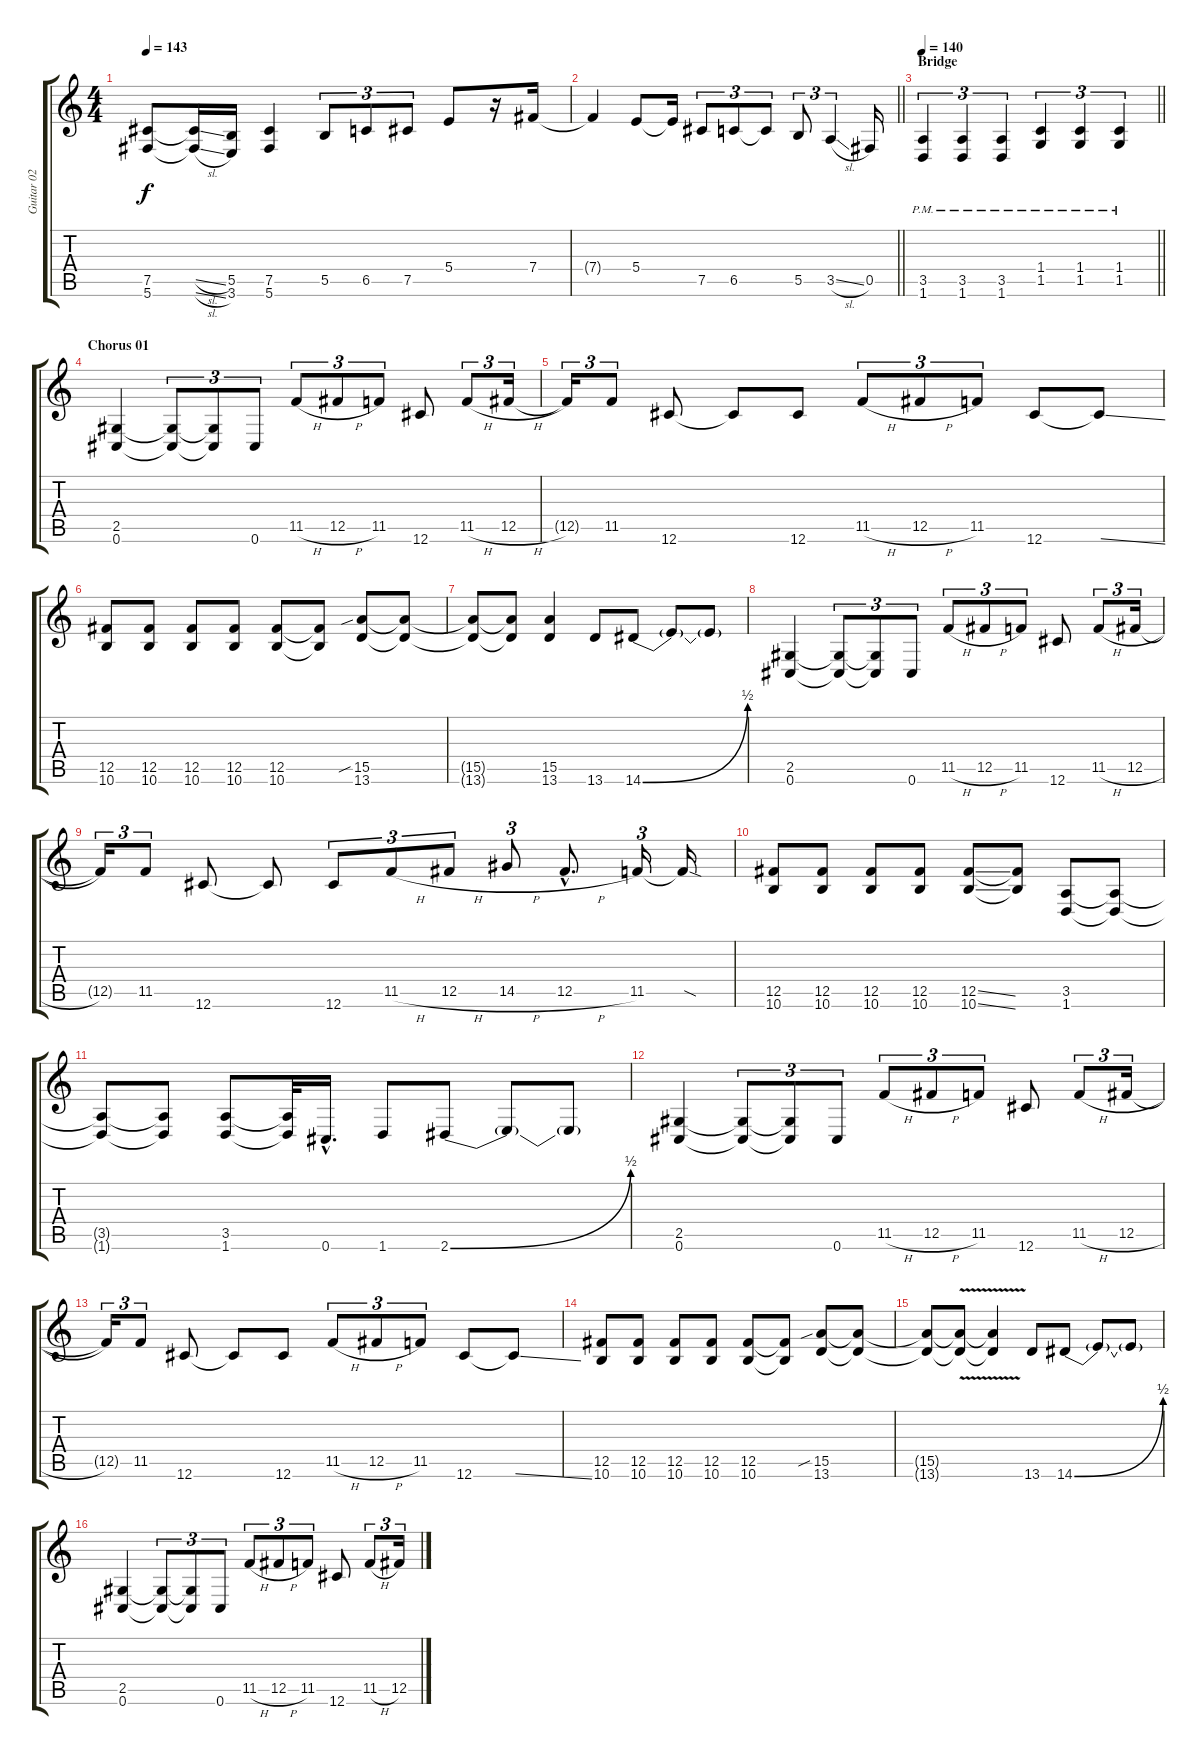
\track ("Guitar 02" "Guitar 02") {instrument distortionguitar}
\staff {score tabs}
\tuning (Db4 Ab3 E3 B2 Gb2 Db2) {hide}
\ts (4 4)
\tempo 143
\clef g2
\ks c
(7.5 5.6).8{dy f} (7.5{sl t} 5.6{sl t}).16 (5.5 3.6).16 (7.5 5.6).4 5.5.8{tu (3 2)} 6.5.8{tu (3 2)} 7.5.8{tu (3 2)} 5.4.8 r.16 7.4.16 |
\barLineRight lightlight
7.4{t}.4 5.4.8 5.4{t}.16 7.5.8{tu (3 2)} 6.5.8{tu (3 2)} 6.5{t}.8{tu (3 2)} 5.5.8{tu (3 2)} 3.5{sl}.4{tu (3 2)} 0.5.16 |
\section ("" "Bridge")
\tempo 140
\barLineRight lightlight
(3.5{pm} 1.6{pm}).4{tu (3 2)} (3.5{pm} 1.6{pm}).4{tu (3 2)} (3.5{pm} 1.6{pm}).4{tu (3 2)} (1.4{pm} 1.5{pm}).4{tu (3 2)} (1.4{pm} 1.5{pm}).4{tu (3 2)} (1.4{pm} 1.5{pm}).4{tu (3 2)} |
\section ("" "Chorus 01")
(2.5 0.6).4 (2.5{t} 0.6{t}).8{tu (3 2)} (2.5{t} 0.6{t}).8{tu (3 2)} 0.6.8{tu (3 2)} 11.5{h}.8{tu (3 2)} 12.5{h}.8{tu (3 2)} 11.5.8{tu (3 2)} 12.6.8 11.5{h}.8{tu (3 2)} 12.5{h}.16{tu (3 2)} |
12.5{t}.16{tu (3 2)} 11.5.8{tu (3 2)} 12.6.8 12.6{t}.8 12.6.8 11.5{h}.8{tu (3 2)} 12.5{h}.8{tu (3 2)} 11.5.8{tu (3 2)} 12.6.8 12.6{ss t}.8 |
(12.5 10.6).8 (12.5 10.6).8 (12.5 10.6).8 (12.5 10.6).8 (12.5 10.6).8 (12.5{t} 10.6{t}).8 (15.5{sib} 13.6).8 (15.5{t} 13.6{t}).8 |
(15.5{t} 13.6{t}).8 (15.5{t} 13.6{t}).8 (15.5 13.6).4 13.6.8 14.6{be (bend 0 0 60 2)}.8 14.6{t}.8 14.6{t}.8 |
(2.5 0.6).4 (2.5{t} 0.6{t}).8{tu (3 2)} (2.5{t} 0.6{t}).8{tu (3 2)} 0.6.8{tu (3 2)} 11.5{h}.8{tu (3 2)} 12.5{h}.8{tu (3 2)} 11.5.8{tu (3 2)} 12.6.8 11.5{h}.8{tu (3 2)} 12.5{h}.16{tu (3 2)} |
12.5{t}.16{tu (3 2)} 11.5.8{tu (3 2)} 12.6.8 12.6{t}.8 12.6.8{tu (3 2)} 11.5{h}.8{tu (3 2)} 12.5{h}.8{tu (3 2)} 14.5{h}.8{tu (3 2)} 12.5{h hac}.8{d} 11.5.16{tu (3 2)} 11.5{sod t}.16 |
(12.5 10.6).8 (12.5 10.6).8 (12.5 10.6).8 (12.5 10.6).8 (12.5{ss} 10.6{ss}).8 (12.5{t} 10.6{t}).8 (3.5 1.6).8 (3.5{t} 1.6{t}).8 |
(3.5{t} 1.6{t}).8 (3.5{t} 1.6{t}).8 (3.5 1.6).8 (3.5{t} 1.6{t}).32 0.6{hac}.16{d} 1.6.8 2.6{be (bend 0 0 60 2)}.8 2.6{t}.8 2.6{t}.8 |
(2.5 0.6).4 (2.5{t} 0.6{t}).8{tu (3 2)} (2.5{t} 0.6{t}).8{tu (3 2)} 0.6.8{tu (3 2)} 11.5{h}.8{tu (3 2)} 12.5{h}.8{tu (3 2)} 11.5.8{tu (3 2)} 12.6.8 11.5{h}.8{tu (3 2)} 12.5{h}.16{tu (3 2)} |
12.5{t}.16{tu (3 2)} 11.5.8{tu (3 2)} 12.6.8 12.6{t}.8 12.6.8 11.5{h}.8{tu (3 2)} 12.5{h}.8{tu (3 2)} 11.5.8{tu (3 2)} 12.6.8 12.6{ss t}.8 |
(12.5 10.6).8 (12.5 10.6).8 (12.5 10.6).8 (12.5 10.6).8 (12.5 10.6).8 (12.5{t} 10.6{t}).8 (15.5{sib} 13.6).8 (15.5{t} 13.6{t}).8 |
(15.5{t} 13.6{t}).8 (15.5{v t} 13.6{v t}).8 (15.5{t} 13.6{t}).4 13.6.8 14.6{be (bend 0 0 60 2)}.8 14.6{t}.8 14.6{t}.8 |
(2.5 0.6).4 (2.5{t} 0.6{t}).8{tu (3 2)} (2.5{t} 0.6{t}).8{tu (3 2)} 0.6.8{tu (3 2)} 11.5{h}.8{tu (3 2)} 12.5{h}.8{tu (3 2)} 11.5.8{tu (3 2)} 12.6.8 11.5{h}.8{tu (3 2)} 12.5{h}.16{tu (3 2)}
